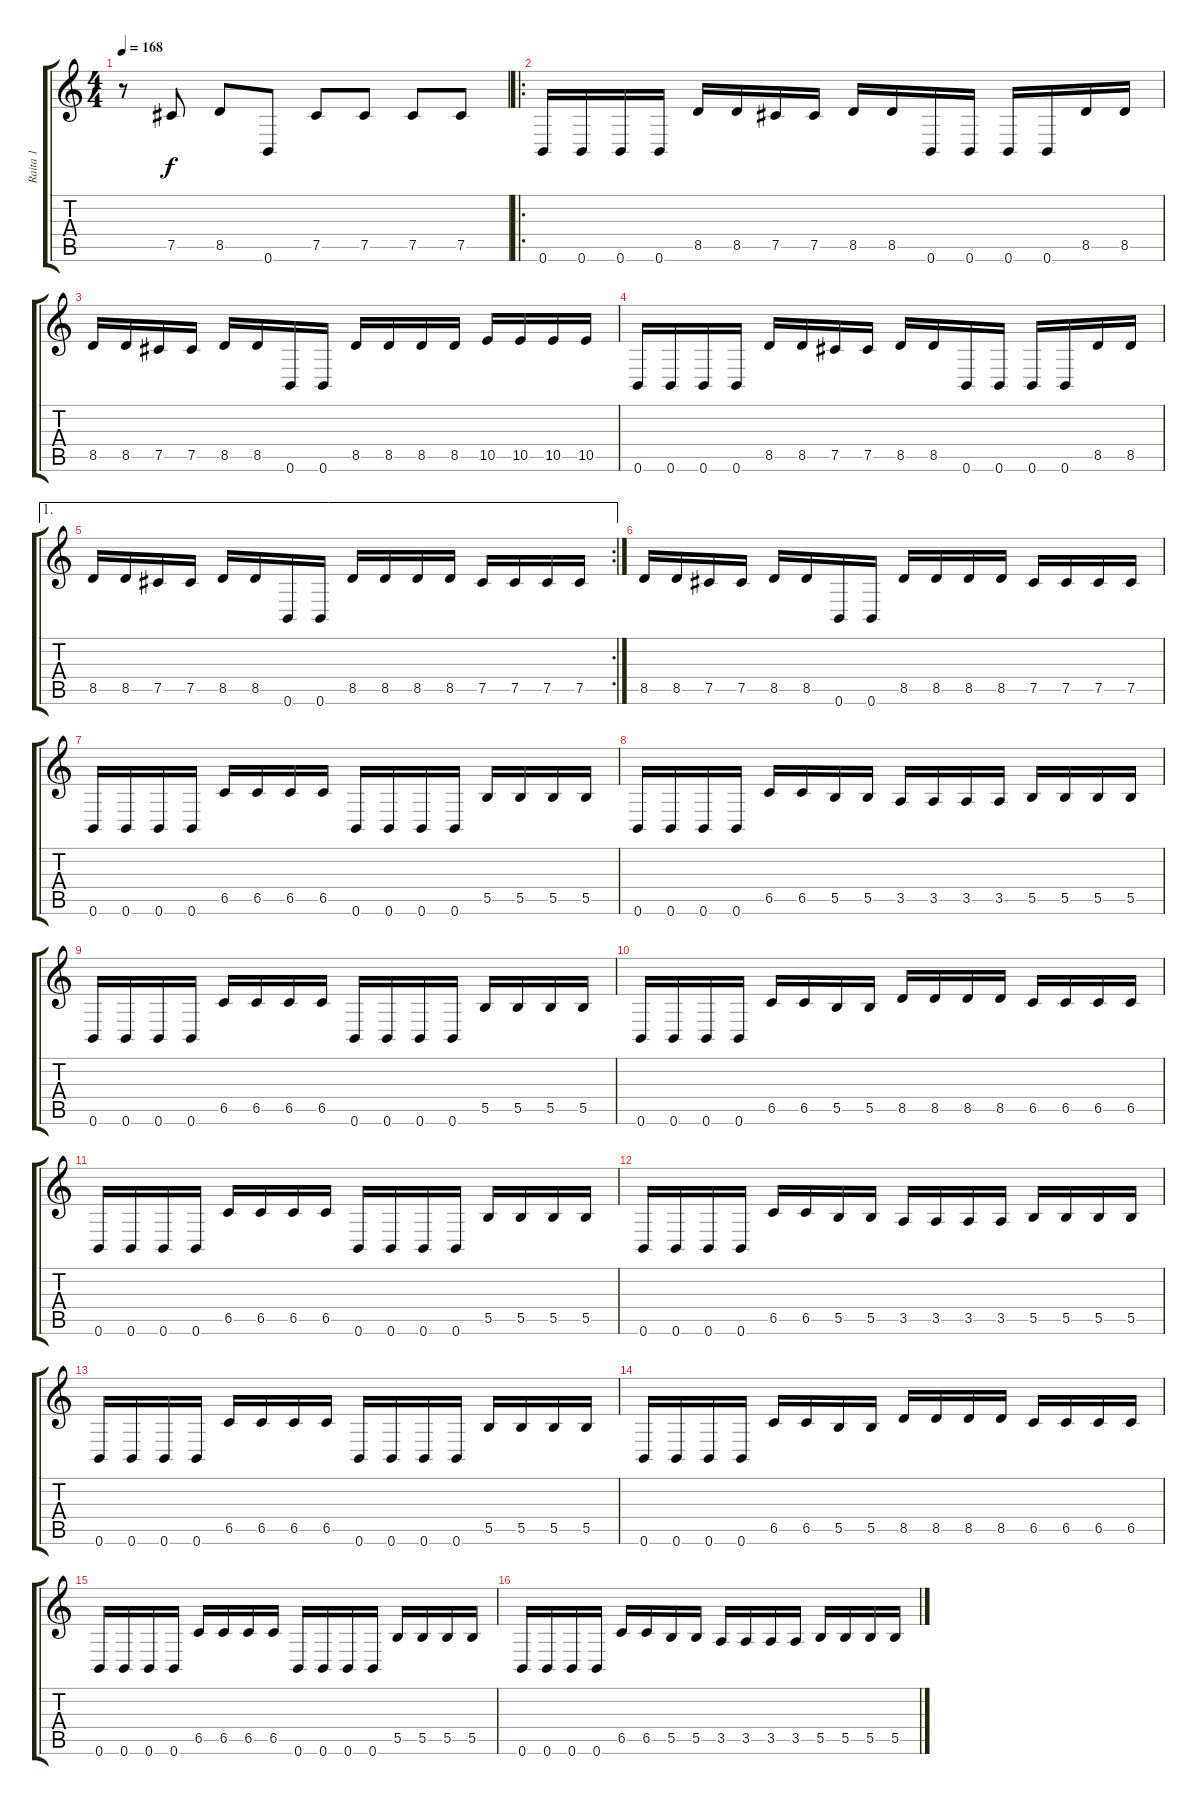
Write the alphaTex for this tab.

\track ("Raita 1" "Raita 1") {instrument distortionguitar}
\staff {score tabs}
\tuning (Db4 Ab3 E3 B2 Gb2 B1) {hide}
\ts (4 4)
\tempo 168
\clef g2
\ks c
r.8{dy f} 7.5.8 8.5.8 0.6.8 7.5.8 7.5.8 7.5.8 7.5.8 |
\ro
0.6.16 0.6.16 0.6.16 0.6.16 8.5.16 8.5.16 7.5.16 7.5.16 8.5.16 8.5.16 0.6.16 0.6.16 0.6.16 0.6.16 8.5.16 8.5.16 |
8.5.16 8.5.16 7.5.16 7.5.16 8.5.16 8.5.16 0.6.16 0.6.16 8.5.16 8.5.16 8.5.16 8.5.16 10.5.16 10.5.16 10.5.16 10.5.16 |
0.6.16 0.6.16 0.6.16 0.6.16 8.5.16 8.5.16 7.5.16 7.5.16 8.5.16 8.5.16 0.6.16 0.6.16 0.6.16 0.6.16 8.5.16 8.5.16 |
\ae 1
\rc 2
8.5.16 8.5.16 7.5.16 7.5.16 8.5.16 8.5.16 0.6.16 0.6.16 8.5.16 8.5.16 8.5.16 8.5.16 7.5.16 7.5.16 7.5.16 7.5.16 |
8.5.16 8.5.16 7.5.16 7.5.16 8.5.16 8.5.16 0.6.16 0.6.16 8.5.16 8.5.16 8.5.16 8.5.16 7.5.16 7.5.16 7.5.16 7.5.16 |
0.6.16 0.6.16 0.6.16 0.6.16 6.5.16 6.5.16 6.5.16 6.5.16 0.6.16 0.6.16 0.6.16 0.6.16 5.5.16 5.5.16 5.5.16 5.5.16 |
0.6.16 0.6.16 0.6.16 0.6.16 6.5.16 6.5.16 5.5.16 5.5.16 3.5.16 3.5.16 3.5.16 3.5.16 5.5.16 5.5.16 5.5.16 5.5.16 |
0.6.16 0.6.16 0.6.16 0.6.16 6.5.16 6.5.16 6.5.16 6.5.16 0.6.16 0.6.16 0.6.16 0.6.16 5.5.16 5.5.16 5.5.16 5.5.16 |
0.6.16 0.6.16 0.6.16 0.6.16 6.5.16 6.5.16 5.5.16 5.5.16 8.5.16 8.5.16 8.5.16 8.5.16 6.5.16 6.5.16 6.5.16 6.5.16 |
0.6.16 0.6.16 0.6.16 0.6.16 6.5.16 6.5.16 6.5.16 6.5.16 0.6.16 0.6.16 0.6.16 0.6.16 5.5.16 5.5.16 5.5.16 5.5.16 |
0.6.16 0.6.16 0.6.16 0.6.16 6.5.16 6.5.16 5.5.16 5.5.16 3.5.16 3.5.16 3.5.16 3.5.16 5.5.16 5.5.16 5.5.16 5.5.16 |
0.6.16 0.6.16 0.6.16 0.6.16 6.5.16 6.5.16 6.5.16 6.5.16 0.6.16 0.6.16 0.6.16 0.6.16 5.5.16 5.5.16 5.5.16 5.5.16 |
0.6.16 0.6.16 0.6.16 0.6.16 6.5.16 6.5.16 5.5.16 5.5.16 8.5.16 8.5.16 8.5.16 8.5.16 6.5.16 6.5.16 6.5.16 6.5.16 |
0.6.16 0.6.16 0.6.16 0.6.16 6.5.16 6.5.16 6.5.16 6.5.16 0.6.16 0.6.16 0.6.16 0.6.16 5.5.16 5.5.16 5.5.16 5.5.16 |
0.6.16 0.6.16 0.6.16 0.6.16 6.5.16 6.5.16 5.5.16 5.5.16 3.5.16 3.5.16 3.5.16 3.5.16 5.5.16 5.5.16 5.5.16 5.5.16
